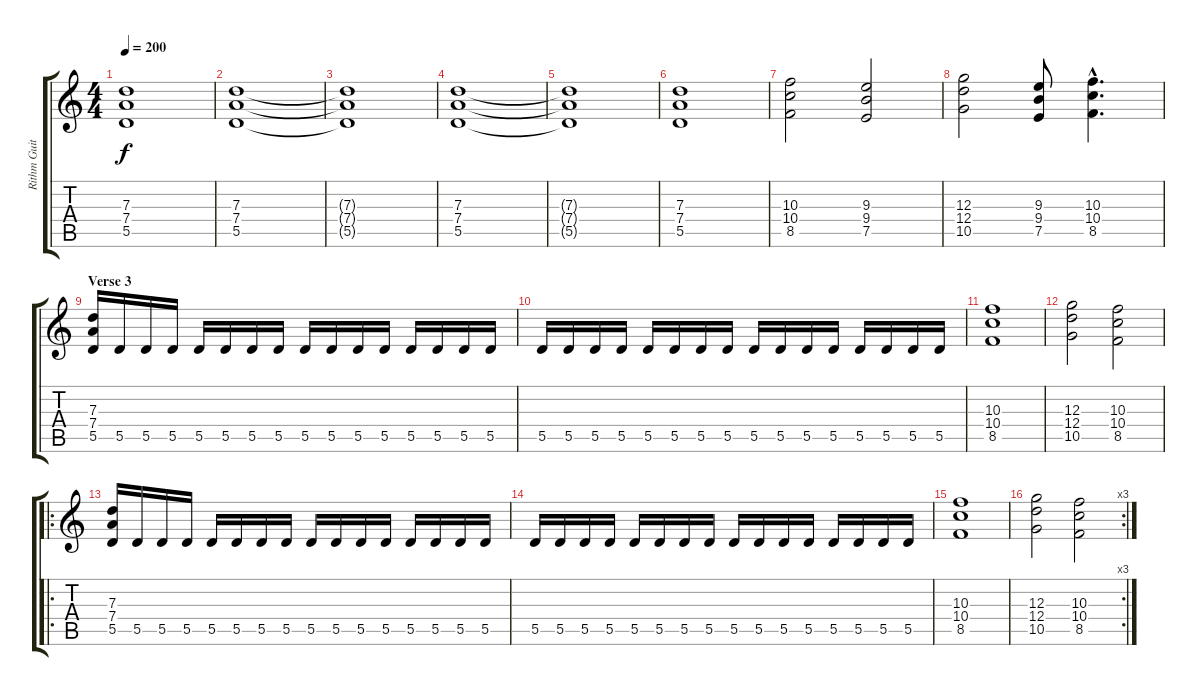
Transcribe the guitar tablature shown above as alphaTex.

\track ("Rithm Guitar" "Rithm Guit") {instrument distortionguitar}
\staff {score tabs}
\tuning (E4 B3 G3 D3 A2 E2) {hide}
\ts (4 4)
\tempo 200
\clef g2
\ks c
(7.3{t} 7.4{t} 5.5{t}).1{dy f} |
(7.3 7.4 5.5).1 |
(7.3{t} 7.4{t} 5.5{t}).1 |
(7.3 7.4 5.5).1 |
(7.3{t} 7.4{t} 5.5{t}).1 |
(7.3 7.4 5.5).1 |
(10.3 10.4 8.5).2 (9.3 9.4 7.5).2 |
(12.3 12.4 10.5).2 (9.3 9.4 7.5).8 (10.3{hac} 10.4{hac} 8.5{hac}).4{d} |
\section ("" "Verse 3")
(7.3 7.4 5.5).16 5.5.16 5.5.16 5.5.16 5.5.16 5.5.16 5.5.16 5.5.16 5.5.16 5.5.16 5.5.16 5.5.16 5.5.16 5.5.16 5.5.16 5.5.16 |
5.5.16 5.5.16 5.5.16 5.5.16 5.5.16 5.5.16 5.5.16 5.5.16 5.5.16 5.5.16 5.5.16 5.5.16 5.5.16 5.5.16 5.5.16 5.5.16 |
(10.3 10.4 8.5).1 |
(12.3 12.4 10.5).2 (10.3 10.4 8.5).2 |
\ro
(7.3 7.4 5.5).16 5.5.16 5.5.16 5.5.16 5.5.16 5.5.16 5.5.16 5.5.16 5.5.16 5.5.16 5.5.16 5.5.16 5.5.16 5.5.16 5.5.16 5.5.16 |
5.5.16 5.5.16 5.5.16 5.5.16 5.5.16 5.5.16 5.5.16 5.5.16 5.5.16 5.5.16 5.5.16 5.5.16 5.5.16 5.5.16 5.5.16 5.5.16 |
(10.3 10.4 8.5).1 |
\rc 3
(12.3 12.4 10.5).2 (10.3 10.4 8.5).2
